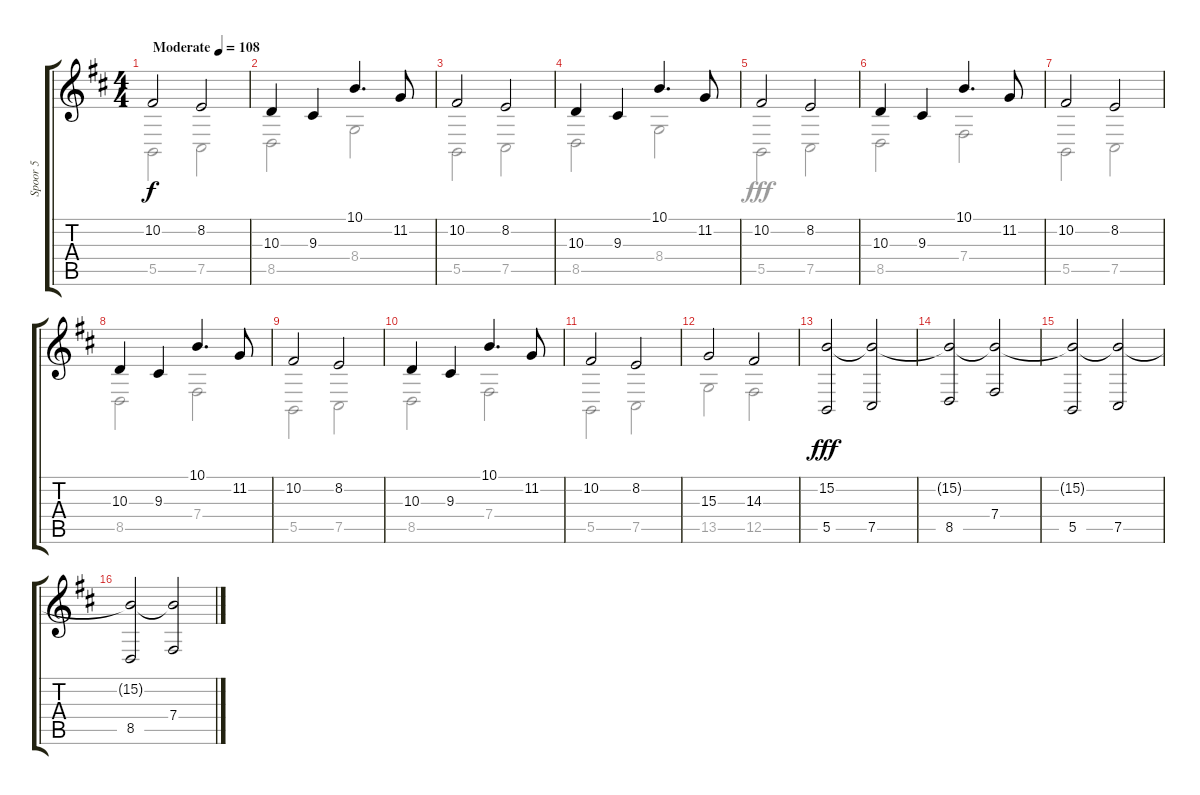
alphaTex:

\track ("Spoor 5" "Spoor 5") {instrument stringensemble1}
\staff {score tabs}
\tuning (Db4 Ab3 E3 B2 Gb2 B1) {hide}
\voice
\ts (4 4)
\tempo (108 "Moderate")
\clef g2
\ks d
10.2.2{dy f instrument stringensemble1} 8.2.2 |
10.3.4 9.3.4 10.1.4{d} 11.2.8 |
10.2.2 8.2.2 |
10.3.4 9.3.4 10.1.4{d} 11.2.8 |
10.2.2 8.2.2 |
10.3.4 9.3.4 10.1.4{d} 11.2.8 |
10.2.2 8.2.2 |
10.3.4 9.3.4 10.1.4{d} 11.2.8 |
10.2.2 8.2.2 |
10.3.4 9.3.4 10.1.4{d} 11.2.8 |
10.2.2 8.2.2 |
15.3.2 14.3.2 |
(15.2 5.5).2{dy fff} (15.2{t} 7.5).2 |
(15.2{t} 8.5).2 (15.2{t} 7.4).2 |
(15.2{t} 5.5).2 (15.2{t} 7.5).2 |
(15.2{t} 8.5).2 (15.2{t} 7.4).2
\voice
\clef g2
\ottava regular
\simile none
\ks d
5.5.2{dy f} 7.5.2 |
8.5.2 8.4.2 |
5.5.2 7.5.2 |
8.5.2 8.4.2 |
5.5.2{dy fff} 7.5.2 |
8.5.2 7.4.2 |
5.5.2 7.5.2 |
8.5.2 7.4.2 |
5.5.2 7.5.2 |
8.5.2 7.4.2 |
5.5.2 7.5.2 |
13.5.2 12.5.2 |
|
|
|
